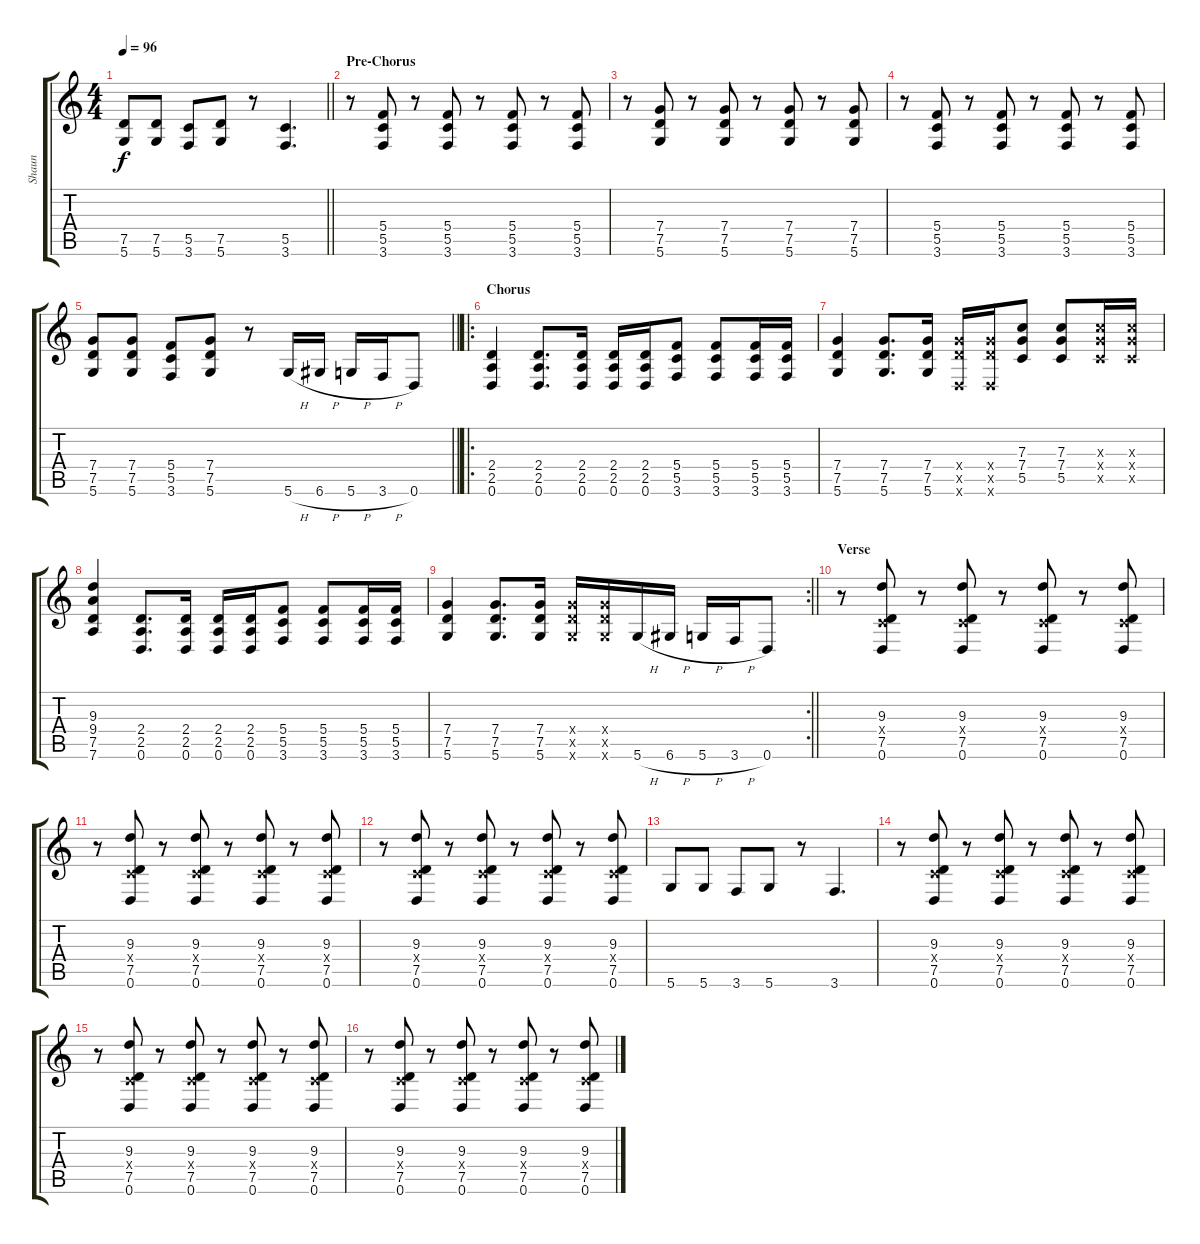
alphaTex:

\track ("Shaun" "Shaun") {instrument electricguitarclean}
\staff {score tabs}
\tuning (D4 A3 F3 C3 G2 D2) {hide}
\ts (4 4)
\tempo 96
\clef g2
\barLineRight lightlight
\ks c
(7.5 5.6).8{dy f} (7.5 5.6).8 (5.5 3.6).8 (7.5 5.6).8 r.8 (5.5 3.6).4{d} |
\section ("" "Pre-Chorus")
r.8 (5.4 5.5 3.6).8 r.8 (5.4 5.5 3.6).8 r.8 (5.4 5.5 3.6).8 r.8 (5.4 5.5 3.6).8 |
r.8 (7.4 7.5 5.6).8 r.8 (7.4 7.5 5.6).8 r.8 (7.4 7.5 5.6).8 r.8 (7.4 7.5 5.6).8 |
r.8 (5.4 5.5 3.6).8 r.8 (5.4 5.5 3.6).8 r.8 (5.4 5.5 3.6).8 r.8 (5.4 5.5 3.6).8 |
\barLineRight lightlight
(7.4 7.5 5.6).8 (7.4 7.5 5.6).8 (5.4 5.5 3.6).8 (7.4 7.5 5.6).8 r.8 5.6{h}.16 6.6{h}.16 5.6{h}.16 3.6{h}.16 0.6.8 |
\ro
\section ("" "Chorus")
(2.4 2.5 0.6).4 (2.4 2.5 0.6).8{d} (2.4 2.5 0.6).16 (2.4 2.5 0.6).16 (2.4 2.5 0.6).16 (5.4 5.5 3.6).8 (5.4 5.5 3.6).8 (5.4 5.5 3.6).16 (5.4 5.5 3.6).16 |
(7.4 7.5 5.6).4 (7.4 7.5 5.6).8{d} (7.4 7.5 5.6).16 (7.4{x} 7.5{x} 0.6{x}).16 (7.4{x} 7.5{x} 0.6{x}).16 (7.3 7.4 5.5).8 (7.3 7.4 5.5).8 (7.3{x} 7.4{x} 5.5{x}).16 (7.3{x} 7.4{x} 5.5{x}).16 |
(9.3 9.4 7.5 7.6).4 (2.4 2.5 0.6).8{d} (2.4 2.5 0.6).16 (2.4 2.5 0.6).16 (2.4 2.5 0.6).16 (5.4 5.5 3.6).8 (5.4 5.5 3.6).8 (5.4 5.5 3.6).16 (5.4 5.5 3.6).16 |
\rc 2
\barLineRight lightlight
(7.4 7.5 5.6).4 (7.4 7.5 5.6).8{d} (7.4 7.5 5.6).16 (7.4{x} 7.5{x} 5.6{x}).16 (7.4{x} 7.5{x} 5.6{x}).16 5.6{h}.16 6.6{h}.16 5.6{h}.16 3.6{h}.16 0.6.8 |
\section ("" "Verse")
r.8 (9.3 0.4{x} 7.5 0.6).8 r.8 (9.3 0.4{x} 7.5 0.6).8 r.8 (9.3 0.4{x} 7.5 0.6).8 r.8 (9.3 0.4{x} 7.5 0.6).8 |
r.8 (9.3 0.4{x} 7.5 0.6).8 r.8 (9.3 0.4{x} 7.5 0.6).8 r.8 (9.3 0.4{x} 7.5 0.6).8 r.8 (9.3 0.4{x} 7.5 0.6).8 |
r.8 (9.3 0.4{x} 7.5 0.6).8 r.8 (9.3 0.4{x} 7.5 0.6).8 r.8 (9.3 0.4{x} 7.5 0.6).8 r.8 (9.3 0.4{x} 7.5 0.6).8 |
5.6.8 5.6.8 3.6.8 5.6.8 r.8 3.6.4{d} |
r.8 (9.3 0.4{x} 7.5 0.6).8 r.8 (9.3 0.4{x} 7.5 0.6).8 r.8 (9.3 0.4{x} 7.5 0.6).8 r.8 (9.3 0.4{x} 7.5 0.6).8 |
r.8 (9.3 0.4{x} 7.5 0.6).8 r.8 (9.3 0.4{x} 7.5 0.6).8 r.8 (9.3 0.4{x} 7.5 0.6).8 r.8 (9.3 0.4{x} 7.5 0.6).8 |
r.8 (9.3 0.4{x} 7.5 0.6).8 r.8 (9.3 0.4{x} 7.5 0.6).8 r.8 (9.3 0.4{x} 7.5 0.6).8 r.8 (9.3 0.4{x} 7.5 0.6).8
